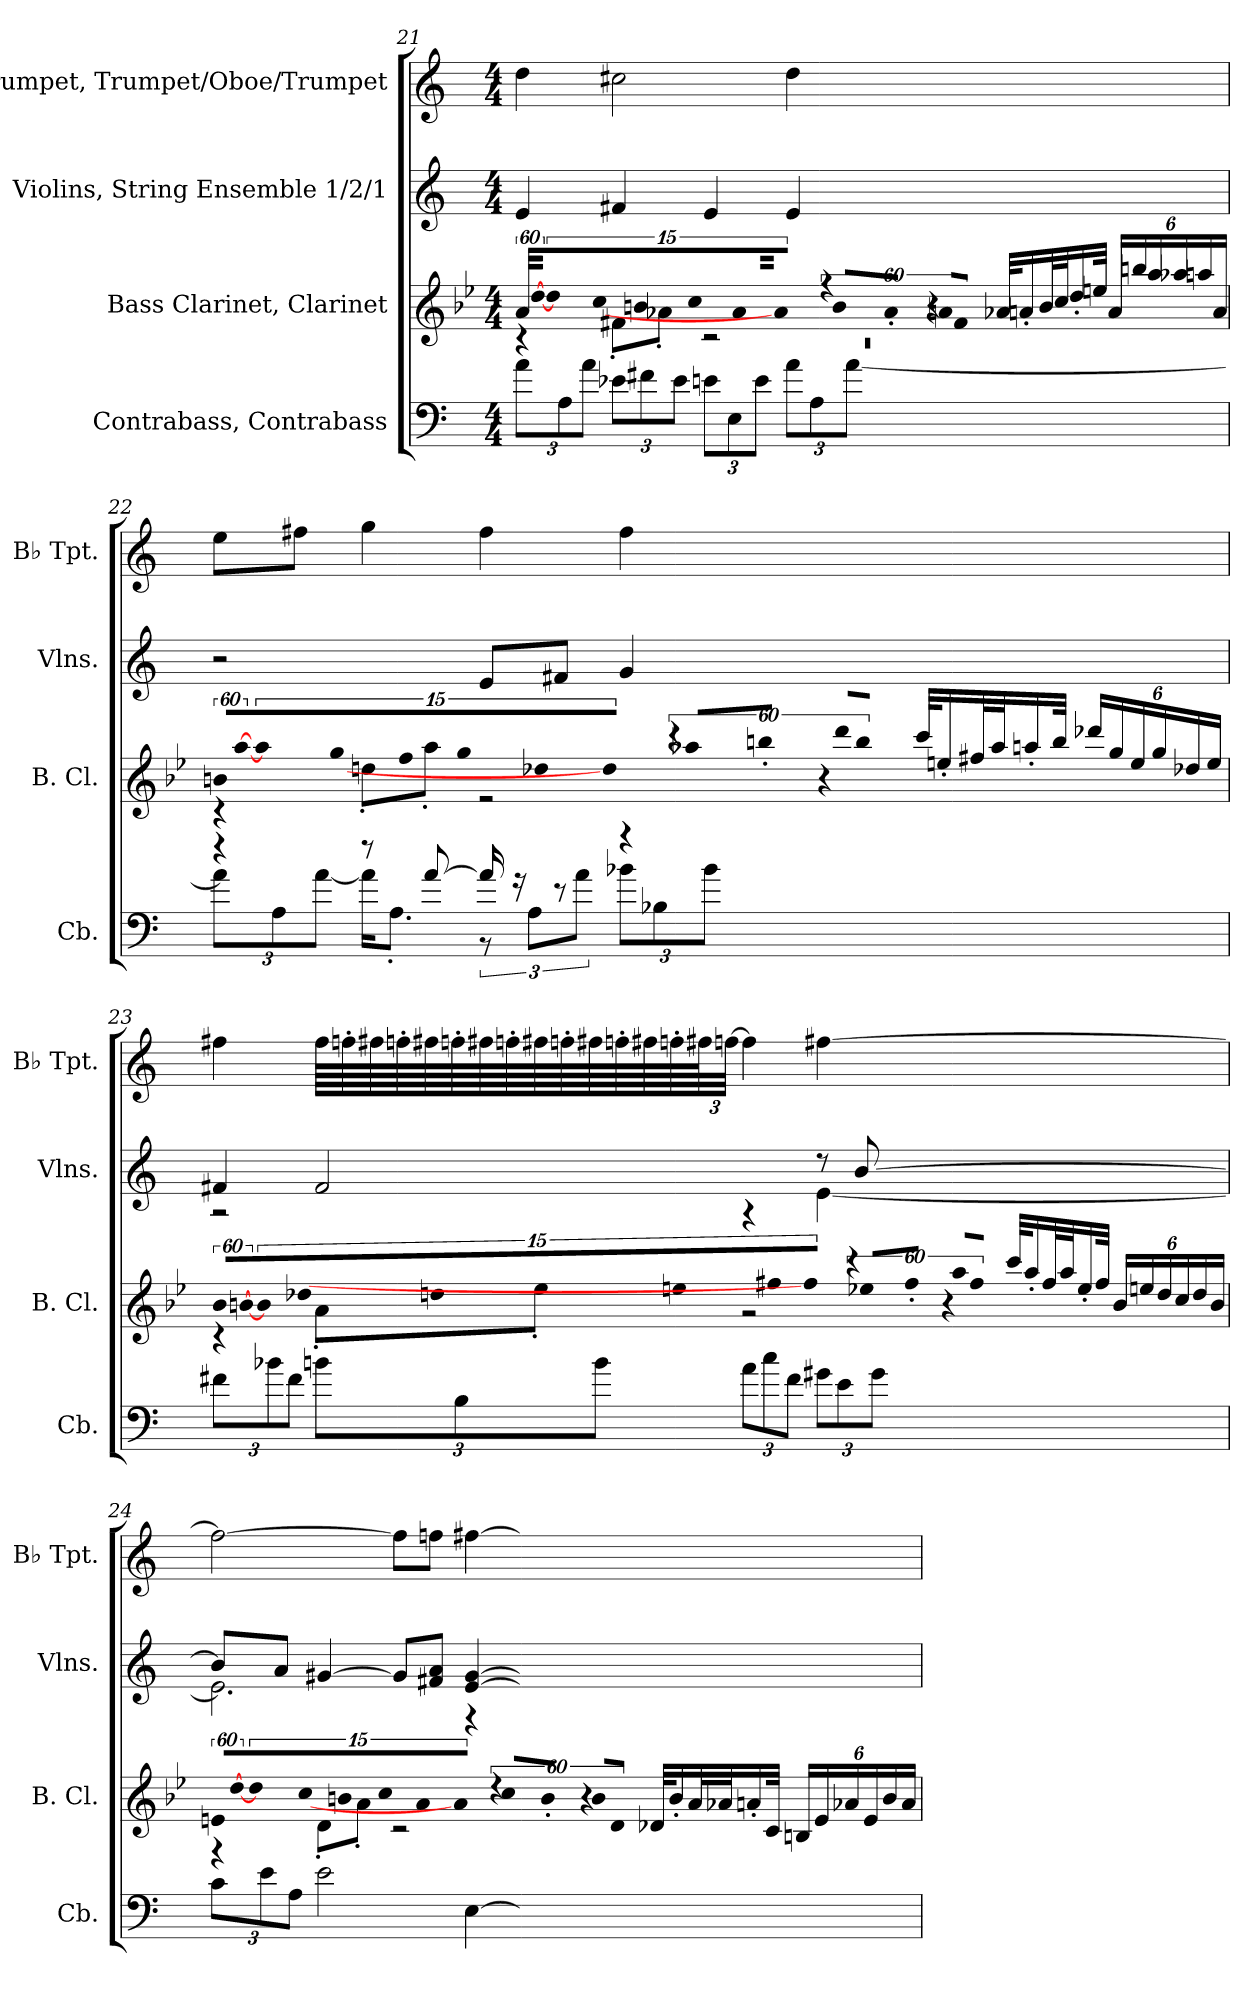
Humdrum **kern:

**kern	**kern	**kern	**kern
*part4	*part3	*part2	*part1
*staff4	*staff3	*staff2	*staff1
*I"Contrabass, Contrabass	*I"Bass Clarinet, Clarinet	*I"Violins, String Ensemble 1/2/1	*I"B♭ Trumpet, Trumpet/Oboe/Trumpet
*I'Cb.	*I'B. Cl.	*I'Vlns.	*I'B♭ Tpt.
!!LO:LB:g=z
*clefF4	*clefG2	*clefG2	*clefG2
*ITrd7c12	*ITrd8c14	*	*ITrd1c2
*k[]	*k[b-e-]	*k[]	*k[b-e-]
*M4/4	*M4/4	*M4/4	*M4/4
=21	=21	=21	=21
*^	*	*	*
*	*Xbrackettup	*	*	*
!	!	!LO:N:vis=32	!	!
*	*	*^	*	*
1r	12A\L	1920%53A/LLL	4r	4e/	4cc\
!	!	!LO:N:vis=32	!	!	!
.	.	[1920%53d/	.	.	.
.	.	1920ryy	.	.	.
!	!	!LO:N:vis=32	!	!	!
.	.	1920%53d/]	.	.	.
!	!	!LO:N:vis=32	!	!	!
.	12AA\	1920%53c/J	.	.	.
!	!	!LO:N:vis=16	!	!	!
.	.	1920%107Bn/	.	.	.
!	!	!LO:N:vis=32	!	!	!
.	12A\J	1920%53c/L	.	.	.
!	!	!LO:N:vis=32	!	!	!
.	.	[1920%53A/	.	.	.
.	.	1920ryy	.	.	.
!	!	!LO:N:vis=32	!	!	!
.	.	1920%53A/JJJ]	.	.	.
!	!	!LO:N:vis=32	!	!	!
.	12E-X\L	1920%53r	8F#X'\L	4f#X/	2bn\
!	!	!LO:N:vis=16	!	!	!
.	.	1920%107B/LL	.	.	.
!	!	!LO:N:vis=16	!	!	!
.	12F#X\	1920%107A'/JJ	.	.	.
.	.	.	8A-X'\J	.	.
!	!	!LO:N:vis=32	!	!	!
.	.	1920%53r	.	.	.
!	!	!LO:N:vis=32	!	!	!
.	12E-\J	1920%53An/KLL	.	.	.
!	!	!LO:N:vis=16	!	!	!
.	.	1920%107F#/JJ	.	.	.
.	12En\L	32A-X/KLL	2r	4e/	.
.	.	16An'/	.	.	.
.	12EE\	.	.	.	.
.	.	32B/L	.	.	.
.	.	32c/J	.	.	.
.	.	16d'/	.	.	.
.	12E\J	.	.	.	.
.	.	32en/JJk	.	.	.
*	*	*Xbrackettup	*	*	*
.	12A\L	24A/LL	.	4e/	4cc\
.	.	24bn/	.	.	.
.	12AA\	24a/	.	.	.
.	.	24a-X/	.	.	.
.	[12A\J	24an/	.	.	.
.	.	24A/JJ	.	.	.
!!LO:PB:g=z
=22	=22	=22	=22	=22	=22
*	*	*brackettup	*	*	*
!	!	!LO:N:vis=32	!	!	!
4r	12A\L]	1920%53Bn/LLL	4r	2r	8dd\L
!	!	!LO:N:vis=32	!	!	!
.	.	[1920%53a/	.	.	.
.	.	1920ryy	.	.	.
!	!	!LO:N:vis=32	!	!	!
.	.	1920%53a/]	.	.	.
!	!	!LO:N:vis=32	!	!	!
.	12AA\	1920%53g/J	.	.	.
!	!	!LO:N:vis=16	!	!	!
.	.	1920%107f/	.	.	.
.	.	.	.	.	8een\J
!	!	!LO:N:vis=32	!	!	!
.	[12A\J	1920%53g/L	.	.	.
!	!	!LO:N:vis=32	!	!	!
.	.	[1920%53d-X/	.	.	.
.	.	1920ryy	.	.	.
!	!	!LO:N:vis=32	!	!	!
.	.	1920%53d-/JJJ]	.	.	.
!	!	!LO:N:vis=32	!	!	!
8r	16A\KL]	1920%53r	8dn'\L	.	4ff\
!	!	!LO:N:vis=16	!	!	!
.	.	1920%107a-X/LL	.	.	.
.	8.AA'\J	.	.	.	.
!	!	!LO:N:vis=16	!	!	!
.	.	1920%107bn'/JJ	.	.	.
[8A/	.	.	8a-'\J	.	.
!	!	!LO:N:vis=32	!	!	!
.	.	1920%53r	.	.	.
!	!	!LO:N:vis=32	!	!	!
.	.	1920%53dd/KLL	.	.	.
!	!	!LO:N:vis=16	!	!	!
.	.	1920%107b/JJ	.	.	.
*	*brackettup	*	*	*	*
16A/]	12r	32cc/KLL	2r	8e/L	4ee\
.	.	16en'/	.	.	.
16r	.	.	.	.	.
.	12AA\L	.	.	.	.
.	.	32f#X/L	.	.	.
8r	.	32a-/J	.	8f#X/J	.
.	.	16an'/	.	.	.
.	12A\J	.	.	.	.
.	.	32b/JJk	.	.	.
*	*Xbrackettup	*Xbrackettup	*	*	*
4r	12B-X\L	24dd-X/LL	.	4g/	4ee\
.	.	24g/	.	.	.
.	12BB-X\	24e/	.	.	.
.	.	24g/	.	.	.
.	12B-\J	24d-X/	.	.	.
.	.	24e/JJ	.	.	.
*v	*v	*	*	*	*
!!LO:LB:g=z
=23	=23	=23	=23	=23
*	*brackettup	*	*	*
!	!LO:N:vis=32	!	!	!
*	*	*	*^	*
12F#X\L	1920%53B-/LLL	4r	4f#X/	2r	4een\
!	!LO:N:vis=32	!	!	!	!
.	[1920%53Bn/	.	.	.	.
.	1920ryy	.	.	.	.
!	!LO:N:vis=32	!	!	!	!
.	1920%53B/]	.	.	.	.
!	!LO:N:vis=32	!	!	!	!
12B-X\	1920%53d-X/J	.	.	.	.
!	!LO:N:vis=16	!	!	!	!
.	1920%107dn/	.	.	.	.
!	!LO:N:vis=32	!	!	!	!
12F#\J	1920%53en/L	.	.	.	.
!	!LO:N:vis=32	!	!	!	!
.	[1920%53f#X/	.	.	.	.
.	1920ryy	.	.	.	.
!	!LO:N:vis=32	!	!	!	!
.	1920%53f#/JJJ]	.	.	.	.
!	!LO:N:vis=32	!	!	!	!
12Bn\L	1920%53r	8A'\L	2f#/	.	64ee\LLLL
.	.	.	.	.	64ee-X'\
!	!LO:N:vis=16	!	!	!	!
.	1920%107e-X/LL	.	.	.	.
.	.	.	.	.	64een\
.	.	.	.	.	64ee-X'\
.	.	.	.	.	64een\
.	.	.	.	.	64ee-X'\
!	!LO:N:vis=16	!	!	!	!
12BB\	1920%107f#'/JJ	.	.	.	.
.	.	.	.	.	64een\
.	.	.	.	.	64ee-X'\
.	.	8e-'\J	.	.	64een\
!	!LO:N:vis=32	!	!	!	!
.	1920%53r	.	.	.	.
.	.	.	.	.	64ee-X'\
.	.	.	.	.	64een\
!	!LO:N:vis=32	!	!	!	!
12B\J	1920%53a/KLL	.	.	.	.
.	.	.	.	.	64ee-X'\
.	.	.	.	.	64een\
!	!LO:N:vis=16	!	!	!	!
.	1920%107f#/JJ	.	.	.	.
.	.	.	.	.	64ee-X'\
*	*	*	*	*	*Xbrackettup
.	.	.	.	.	96een\J
.	.	.	.	.	[48ee-X\JJJ
12A\L	32cc/KLL	2r	.	4r	4ee-\]
.	16a'/	.	.	.	.
12c\	.	.	.	.	.
.	32f#/L	.	.	.	.
.	32a/J	.	.	.	.
.	16e-'/	.	.	.	.
12F#\J	.	.	.	.	.
.	32f#/JJk	.	.	.	.
*	*Xbrackettup	*	*	*	*
12G#X\L	24B/LL	.	8r	[4e\	[4een\
.	24en/	.	.	.	.
12E\	24d/	.	.	.	.
.	24c/	.	[8b/	.	.
12G#\J	24d/	.	.	.	.
.	24B/JJ	.	.	.	.
!!LO:LB:g=z
=24	=24	=24	=24	=24	=24
*	*brackettup	*	*	*	*
!	!LO:N:vis=32	!	!	!	!
12C\L	1920%53En/LLL	4r	8b/L]	2.e\]	2ee\_
!	!LO:N:vis=32	!	!	!	!
.	[1920%53d/	.	.	.	.
.	1920ryy	.	.	.	.
!	!LO:N:vis=32	!	!	!	!
.	1920%53d/]	.	.	.	.
!	!LO:N:vis=32	!	!	!	!
12E\	1920%53c/J	.	.	.	.
!	!LO:N:vis=16	!	!	!	!
.	1920%107Bn/	.	.	.	.
.	.	.	8a/J	.	.
!	!LO:N:vis=32	!	!	!	!
12AA\J	1920%53c/L	.	.	.	.
!	!LO:N:vis=32	!	!	!	!
.	[1920%53A/	.	.	.	.
.	1920ryy	.	.	.	.
!	!LO:N:vis=32	!	!	!	!
.	1920%53A/JJJ]	.	.	.	.
!	!LO:N:vis=32	!	!	!	!
2E\	1920%53r	8D'\L	[4g#X/	.	.
!	!LO:N:vis=16	!	!	!	!
.	1920%107c/LL	.	.	.	.
!	!LO:N:vis=16	!	!	!	!
.	1920%107B'/JJ	.	.	.	.
.	.	8A'\J	.	.	.
!	!LO:N:vis=32	!	!	!	!
.	1920%53r	.	.	.	.
!	!LO:N:vis=32	!	!	!	!
.	1920%53B/KLL	.	.	.	.
!	!LO:N:vis=16	!	!	!	!
.	1920%107D/JJ	.	.	.	.
.	32D-X/KLL	2r	8g#/L]	.	8ee\L]
.	16B'/	.	.	.	.
.	32A/L	.	.	.	.
.	32A-X/J	.	8f#X/ 8a/J	.	8ee-X\J
.	16An'/	.	.	.	.
.	32C/JJk	.	.	.	.
*	*Xbrackettup	*	*	*	*
[4EE\	24BBn/LL	.	[4e/ [4g#/	4r	[4een\
.	24E/	.	.	.	.
.	24A-X/	.	.	.	.
.	24E/	.	.	.	.
.	24B/	.	.	.	.
.	24A-/JJ	.	.	.	.
*	*v	*v	*	*	*
*	*	*v	*v	*
=	=	=	=
*-	*-	*-	*-
